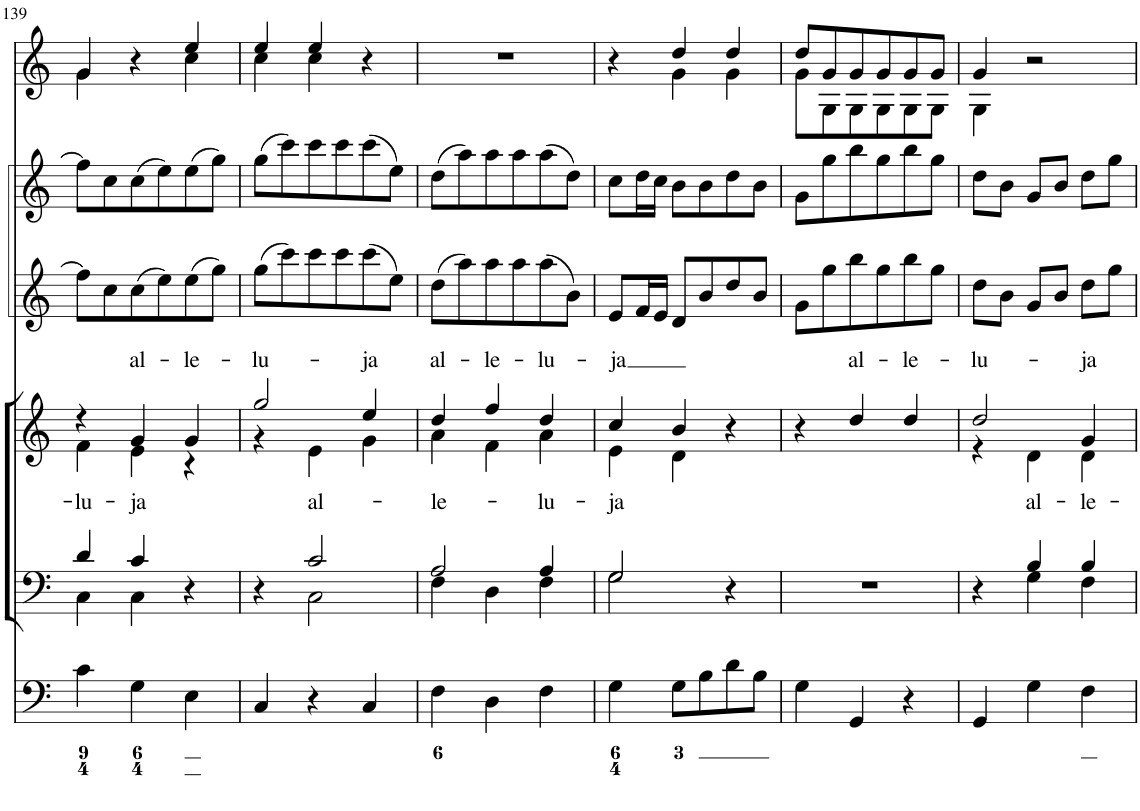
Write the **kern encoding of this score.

**kern	**kern	**kern	**text	**kern	**kern	**kern
*part6	*part5	*part4	*part4	*part3	*part2	*part1
*staff6	*staff5	*staff4	*staff4	*staff3	*staff2	*staff1
*I"Organ	*I"Voice	*I"Voice	*	*I"Violin	*I"Violini	*I"Clarini in C
*	*	*	*	*I'Vln	*I'Vln	*
!!LO:PB:g=z
*clefF4	*clefF4	*clefG2	*	*clefG2	*clefG2	*clefG2
*k[]	*k[]	*k[]	*	*k[]	*k[]	*k[]
*M3/4	*M3/4	*M3/4	*	*M3/4	*M3/4	*M3/4
=139	=139	=139	=139	=139	=139	=139
*	*^	*^	*	*	*	*
!	!	!	!	!	!LO:LY:b	!	!	!
*	*	*	*	*	*	*	*	*^
4c\	4d/	4C\	4r	4f\	-lu-	8ff\L]	8ff\L]	4g/	4g\
.	.	.	.	.	.	8cc\	8cc\	.	.
!	!	!	!	!	!LO:LY:a	!	!	!	!
!	!	!	!	!	!LO:LY:b	!	!	!	!
4G\	4c/	4C\	4g/	4e\	-ja	(8cc\	(8cc\	4r	4ryy
.	.	.	.	.	.	8ee\)	8ee\)	.	.
!	!	!	!	!	!LO:LY:a	!	!	!	!
4E\	4r	4ryy	4g/	4r	-le-	(8ee\	(8ee\	4ee/	4cc\
.	.	.	.	.	.	8gg\J)	8gg\J)	.	.
=140	=140	=140	=140	=140	=140	=140	=140	=140	=140
!	!	!	!	!	!LO:LY:a	!	!	!	!
4C/	4r	4ryy	2gg/	4r	-lu-	(8gg\L	(8gg\L	4ee/	4cc\
.	.	.	.	.	.	8ccc\)	8ccc\)	.	.
!	!	!	!	!	!LO:LY:b	!	!	!	!
4r	2c/	2C\	.	4e\	al-	8ccc\	8ccc\	4ee/	4cc\
.	.	.	.	.	.	8ccc\	8ccc\	.	.
!	!	!	!	!	!LO:LY:a	!	!	!	!
4C/	.	.	4ee/	4g\	-ja	(8ccc\	(8ccc\	4r	4ryy
.	.	.	.	.	.	8ee\J)	8ee\J)	.	.
*	*	*	*	*	*	*	*	*v	*v
=141	=141	=141	=141	=141	=141	=141	=141	=141
!	!	!	!	!	!LO:LY:a	!	!	!
!	!	!	!	!	!LO:LY:b	!	!	!
4F\	2A/	4F\	4dd/	4a\	-le-	(8dd\L	(8dd\L	2.r
.	.	.	.	.	.	8aa\)	8aa\)	.
!	!	!	!	!	!LO:LY:a	!	!	!
4D\	.	4D\	4ff/	4f\	-le-	8aa\	8aa\	.
.	.	.	.	.	.	8aa\	8aa\	.
!	!	!	!	!	!LO:LY:a	!	!	!
!	!	!	!	!	!LO:LY:b	!	!	!
4F\	4A/	4F\	4dd/	4a\	-lu-	(8aa\	(8aa\	.
.	.	.	.	.	.	8b\J)	8dd\J)	.
=142	=142	=142	=142	=142	=142	=142	=142	=142
!	!	!	!	!	!LO:LY:a	!	!	!
!	!	!	!	!	!LO:LY:b	!	!	!
*	*	*	*	*	*	*	*	*^
4G\	2G/	2G\	4cc/	4e\	-ja	8e/L	8cc\L	4r	4ryy
.	.	.	.	.	.	16f/L	16dd\L	.	.
.	.	.	.	.	.	16e/JJ	16cc\JJ	.	.
8G\L	.	.	4b/	4d\	.	8d/L	8b\L	4dd/	4g\
8B\	.	.	.	.	.	8b/	8b\	.	.
8d\	4r	4ryy	4r	4ryy	.	8dd/	8dd\	4dd/	4g\
8B\J	.	.	.	.	.	8b/J	8b\J	.	.
*	*v	*v	*	*	*	*	*	*	*
*	*	*v	*v	*	*	*	*	*
=143	=143	=143	=143	=143	=143	=143	=143
4G\	2.r	4r	.	8g\L	8g\L	8dd/L	8g\L
.	.	.	.	8gg\	8gg\	8g/	8G\
!	!	!	!LO:LY:a	!	!	!	!
4GG/	.	4dd/	al-	8bb\	8bb\	8g/	8G\
.	.	.	.	8gg\	8gg\	8g/	8G\
!	!	!	!LO:LY:a	!	!	!	!
4r	.	4dd/	-le-	8bb\	8bb\	8g/	8G\
.	.	.	.	8gg\J	8gg\J	8g/J	8G\J
=144	=144	=144	=144	=144	=144	=144	=144
*	*^	*	*	*	*	*	*
!	!	!	!	!LO:LY:a	!	!	!	!
*	*	*	*^	*	*	*	*	*
4GG/	4r	4ryy	2dd/	4r	-lu-	8dd\L	8dd\L	4g/	4G\
.	.	.	.	.	.	8b\J	8b\J	.	.
!	!	!	!	!	!LO:LY:b	!	!	!	!
4G\	4B/	4G\	.	4d\	al-	8g/L	8g/L	2r	2ryy
.	.	.	.	.	.	8b/J	8b/J	.	.
!	!	!	!	!	!LO:LY:a	!	!	!	!
!	!	!	!	!	!LO:LY:b	!	!	!	!
4F\	4B/	4F\	4g/	4d\	-le-	8dd\L	8dd\L	.	.
.	.	.	.	.	.	8gg\J	8gg\J	.	.
*	*v	*v	*	*	*	*	*	*v	*v
*	*	*v	*v	*	*	*	*
=	=	=	=	=	=	=
*-	*-	*-	*-	*-	*-	*-
